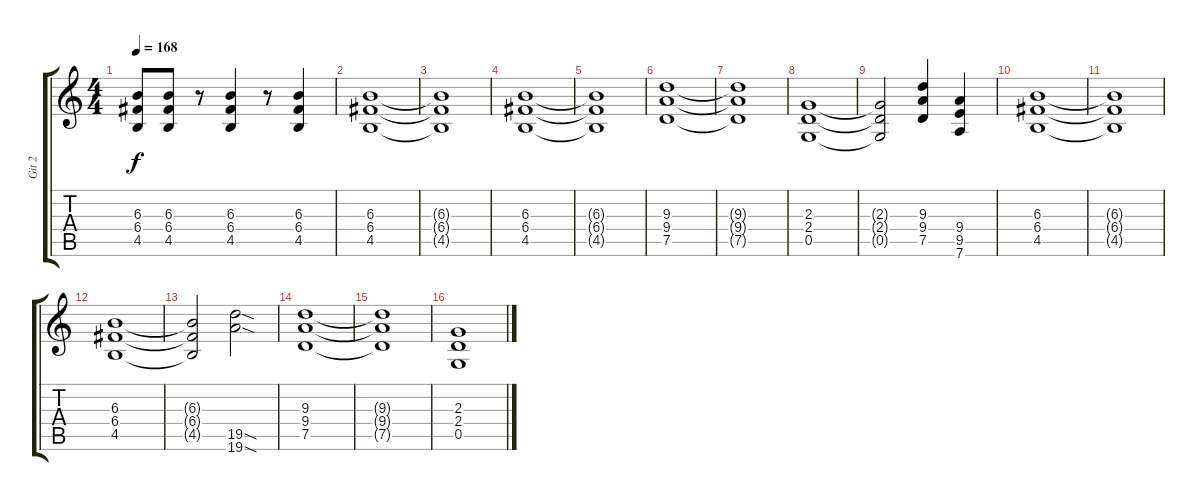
\track ("Git 2" "Git 2") {instrument overdrivenguitar}
\staff {score tabs}
\tuning (D4 A3 F3 C3 G2 D2) {hide}
\ts (4 4)
\tempo 168
\clef g2
\ks c
(6.3 6.4 4.5).8{dy f} (6.3 6.4 4.5).8 r.8 (6.3 6.4 4.5).4 r.8 (6.3 6.4 4.5).4 |
(6.3 6.4 4.5).1 |
(6.3{t} 6.4{t} 4.5{t}).1 |
(6.3 6.4 4.5).1 |
(6.3{t} 6.4{t} 4.5{t}).1 |
(9.3 9.4 7.5).1 |
(9.3{t} 9.4{t} 7.5{t}).1 |
(2.3 2.4 0.5).1 |
(2.3{t} 2.4{t} 0.5{t}).2 (9.3 9.4 7.5).4 (9.4 9.5 7.6).4 |
(6.3 6.4 4.5).1 |
(6.3{t} 6.4{t} 4.5{t}).1 |
(6.3 6.4 4.5).1 |
(6.3{t} 6.4{t} 4.5{t}).2 (19.5{sod} 19.6{sod}).2 |
(9.3 9.4 7.5).1 |
(9.3{t} 9.4{t} 7.5{t}).1 |
(2.3 2.4 0.5).1
